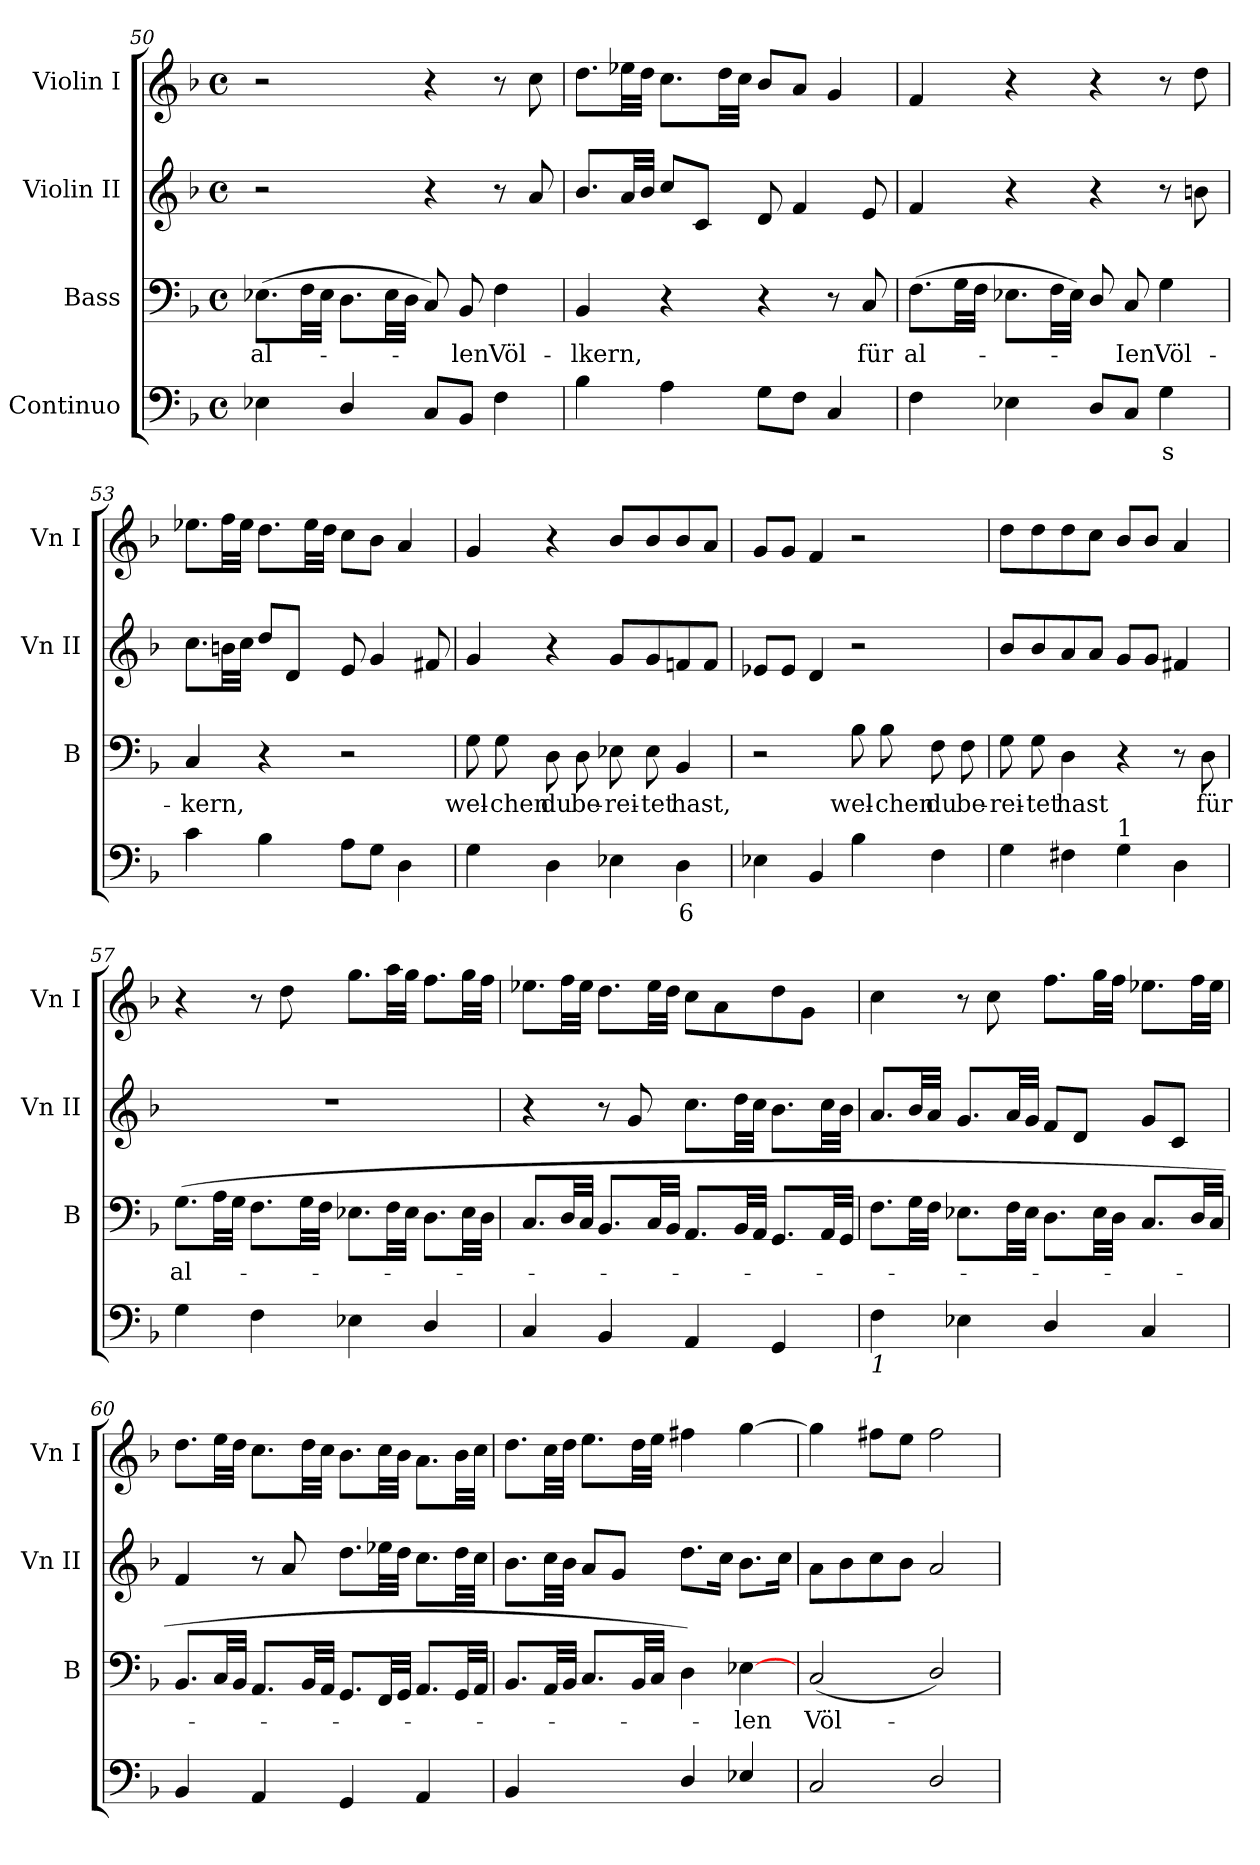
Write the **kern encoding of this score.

**kern	**text	**kern	**text	**kern	**kern
*part4	*part4	*part3	*part3	*part2	*part1
*staff4	*staff4	*staff3	*staff3	*staff2	*staff1
*I"Continuo	*	*I"Bass	*	*I"Violin II	*I"Violin I
*	*	*I'B	*	*I'Vn II	*I'Vn I
*clefF4	*	*clefF4	*	*clefG2	*clefG2
*k[b-]	*	*k[b-]	*	*k[b-]	*k[b-]
*F:	*	*F:	*	*F:	*F:
*M4/4	*	*M4/4	*	*M4/4	*M4/4
*met(c)	*	*met(c)	*	*met(c)	*met(c)
=50	=50	=50	=50	=50	=50
!	!	!	!LO:LY:b	!	!
4E-X	.	(>8.E-XL	al-	2r	2r
.	.	32FLL	.	.	.
.	.	32E-JJJ	.	.	.
4D/	.	8.DL	.	.	.
.	.	32E-LL	.	.	.
.	.	32DJJJ	.	.	.
8CL	.	8C)	.	4r	4r
!	!	!	!LO:LY:b	!	!
8BB-J	.	8BB-	len	.	.
!	!	!	!LO:LY:b	!	!
4F	.	4F	Völ-	8r	8r
.	.	.	.	8a	8cc
=51	=51	=51	=51	=51	=51
!	!	!	!LO:LY:b	!	!
4B-	.	4BB-	-lkern,	8.b-L	8.ddL
.	.	.	.	32aLL	32ee-XLL
.	.	.	.	32b-JJJ	32ddJJJ
4A	.	4r	.	8ccL	8.ccL
.	.	.	.	8cJ	.
.	.	.	.	.	32ddLL
.	.	.	.	.	32ccJJJ
8GL	.	4r	.	8d	8b-L
8FJ	.	.	.	4f	8aJ
4C	.	8r	.	.	4g
!	!	!	!LO:LY:b	!	!
.	.	8C	für	8e	.
!!LO:LB:g=z
=52	=52	=52	=52	=52	=52
!	!	!	!LO:LY:b	!	!
4F	.	(>8.FL	al-	4f	4f
.	.	32GLL	.	.	.
.	.	32FJJJ	.	.	.
4E-X	.	8.E-XL	.	4r	4r
.	.	32FLL	.	.	.
.	.	32E-JJJ)	.	.	.
8DL	.	8D/	.	4r	4r
!	!	!	!LO:LY:b	!	!
8CJ	.	8C	Ien	.	.
!	!LO:LY:b	!	!LO:LY:b	!	!
4G	s	4G	Völ-	8r	8r
.	.	.	.	8bn	8dd
=53	=53	=53	=53	=53	=53
!	!	!	!LO:LY:b	!	!
4c	.	4C	-kern,	8.ccL	8.ee-XL
.	.	.	.	32bnLL	32ffLL
.	.	.	.	32ccJJJ	32ee-JJJ
4B-	.	4r	.	8ddL	8.ddL
.	.	.	.	8dJ	.
.	.	.	.	.	32ee-LL
.	.	.	.	.	32ddJJJ
8AL	.	2r	.	8e	8ccL
8GJ	.	.	.	4g	8b-J
4D	.	.	.	.	4a
.	.	.	.	8f#X	.
=54	=54	=54	=54	=54	=54
!	!	!	!LO:LY:b	!	!
4G	.	8G	wel-	4g	4g
!	!	!	!LO:LY:b	!	!
.	.	8G	-chen	.	.
!	!	!	!LO:LY:b	!	!
4D	.	8D	du	4r	4r
!	!	!	!LO:LY:b	!	!
.	.	8D	be-	.	.
!	!	!	!LO:LY:b	!	!
4E-X	.	8E-X	-rei-	8gL	8b-L
!	!	!	!LO:LY:b	!	!
.	.	8E-	-tet	8g	8b-
!	!LO:LY:b	!	!LO:LY:b	!	!
4D	6	4BB-	hast,	8fn	8b-
.	.	.	.	8fJ	8aJ
=55	=55	=55	=55	=55	=55
4E-X	.	2r	.	8e-XL	8gL
.	.	.	.	8e-J	8gJ
4BB-	.	.	.	4d	4f
!	!	!	!LO:LY:b	!	!
4B-	.	8B-	wel-	2r	2r
!	!	!	!LO:LY:b	!	!
.	.	8B-	-chen	.	.
!	!	!	!LO:LY:b	!	!
4F	.	8F	du	.	.
!	!	!	!LO:LY:b	!	!
.	.	8F	be-	.	.
!!LO:LB:g=z
=56	=56	=56	=56	=56	=56
!	!	!	!LO:LY:b	!	!
4G	.	8G	-rei-	8b-L	8ddL
!	!	!	!LO:LY:b	!	!
.	.	8G	-tet	8b-	8dd
!	!	!	!LO:LY:b	!	!
4F#X	.	4D	hast	8a	8dd
.	.	.	.	8aJ	8ccJ
!LO:TX:a:t=1	!	!	!	!	!
4G	.	4r	.	8gL	8b-/L
.	.	.	.	8gJ	8b-/J
4D	.	8r	.	4f#X	4a
!	!	!	!LO:LY:b	!	!
.	.	8D	für	.	.
=57	=57	=57	=57	=57	=57
!	!	!	!LO:LY:b	!	!
4G	.	(<8.GL	al-	1r	4r
.	.	32ALL	.	.	.
.	.	32GJJJ	.	.	.
4F	.	8.FL	.	.	8r
.	.	.	.	.	8dd
.	.	32GLL	.	.	.
.	.	32FJJJ	.	.	.
4E-X	.	8.E-XL	.	.	8.ggL
.	.	32FLL	.	.	32aaLL
.	.	32E-JJJ	.	.	32ggJJJ
4D/	.	8.DL	.	.	8.ffL
.	.	32E-LL	.	.	32ggLL
.	.	32DJJJ	.	.	32ffJJJ
=58	=58	=58	=58	=58	=58
4C	.	8.CL	.	4r	8.ee-XL
.	.	32DLL	.	.	32ffLL
.	.	32CJJJ	.	.	32ee-JJJ
4BB-	.	8.BB-L	.	8r	8.ddL
.	.	.	.	8g	.
.	.	32CLL	.	.	32ee-LL
.	.	32BB-JJJ	.	.	32ddJJJ
4AA	.	8.AAL	.	8.ccL	8ccL
.	.	.	.	.	8a
.	.	32BB-LL	.	32ddLL	.
.	.	32AAJJJ	.	32ccJJJ	.
4GG	.	8.GGL	.	8.b-L	8dd
.	.	.	.	.	8gJ
.	.	32AALL	.	32ccLL	.
.	.	32GGJJJ	.	32b-JJJ	.
=59	=59	=59	=59	=59	=59
!LO:TX:b:i:t=1	!	!	!	!	!
4F	.	8.FL	.	8.aL	4cc
.	.	32GLL	.	32b-LL	.
.	.	32FJJJ	.	32aJJJ	.
4E-X	.	8.E-XL	.	8.gL	8r
.	.	.	.	.	8cc
.	.	32FLL	.	32aLL	.
.	.	32E-JJJ	.	32gJJJ	.
4D/	.	8.DL	.	8fL	8.ffL
.	.	.	.	8dJ	.
.	.	32E-LL	.	.	32ggLL
.	.	32DJJJ	.	.	32ffJJJ
4C	.	8.CL	.	8gL	8.ee-XL
.	.	.	.	8cJ	.
.	.	32DLL	.	.	32ffLL
.	.	32CJJJ	.	.	32ee-JJJ
!!LO:LB:g=z
=60	=60	=60	=60	=60	=60
*^	*	*	*	*	*
4BB-	1ryy	.	8.BB-L	.	4f	8.ddL
.	.	.	32CLL	.	.	32eeLL
.	.	.	32BB-JJJ	.	.	32ddJJJ
4AA	.	.	8.AAL	.	8r	8.ccL
.	.	.	.	.	8a	.
.	.	.	32BB-LL	.	.	32ddLL
.	.	.	32AAJJJ	.	.	32ccJJJ
4GG	.	.	8.GGL	.	8.ddL	8.b-L
.	.	.	32FFLL	.	32ee-XLL	32ccLL
.	.	.	32GGJJJ	.	32ddJJJ	32b-JJJ
4AA	.	.	8.AAL	.	8.ccL	8.aL
.	.	.	32GGLL	.	32ddLL	32b-LL
.	.	.	32AAJJJ	.	32ccJJJ	32ccJJJ
=61	=61	=61	=61	=61	=61	=61
4BB-	1ryy	.	8.BB-L	.	8.b-L	8.ddL
.	.	.	32AALL	.	32ccLL	32ccLL
.	.	.	32BB-JJJ	.	32b-JJJ	32ddJJJ
!	!	!LO:LY:b	!	!	!	!
[8CLyy	.	6	8.CL	.	8aL	8.eeL
!	!	!LO:LY:b	!	!	!	!
8CJyy]	.	5	.	.	8gJ	.
.	.	.	32BB-LL	.	.	32ddLL
.	.	.	32CJJJ	.	.	32eeJJJ
4D	.	.	4D)	.	8.ddL	4ff#X
.	.	.	.	.	16ccJ	.
!	!	!	!	!LO:LY:b	!	!
4E-X	.	.	[4E-X	len	8.b-L	[4gg
.	.	.	.	.	16ccJ	.
=62	=62	=62	=62	=62	=62	=62
!	!	!	!	!LO:LY:b	!	!
2C	1ryy	.	(<2C	Völ-	8aL	4gg]
.	.	.	.	.	8b-	.
.	.	.	.	.	8cc	8ff#XL
.	.	.	.	.	8b-J	8eeJ
2D/	.	.	2D/)	.	2a	2ff#
*v	*v	*	*	*	*	*
=	=	=	=	=	=
*-	*-	*-	*-	*-	*-
